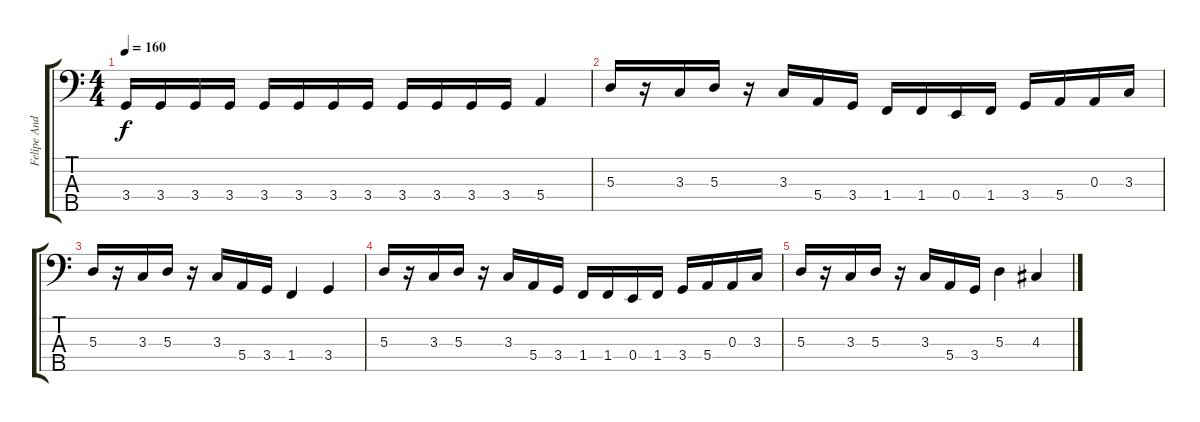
\track ("Felipe Andreoli" "Felipe And") {instrument electricbassfinger}
\staff {score tabs}
\tuning (G2 D2 A1 E1 B0) {hide}
\ts (4 4)
\tempo 160
\clef f4
\ks c
3.4.16{dy f} 3.4.16 3.4.16 3.4.16 3.4.16 3.4.16 3.4.16 3.4.16 3.4.16 3.4.16 3.4.16 3.4.16 5.4.4 |
5.3.16 r.16 3.3.16 5.3.16 r.16 3.3.16 5.4.16 3.4.16 1.4.16 1.4.16 0.4.16 1.4.16 3.4.16 5.4.16 0.3.16 3.3.16 |
5.3.16 r.16 3.3.16 5.3.16 r.16 3.3.16 5.4.16 3.4.16 1.4.4 3.4.4 |
5.3.16 r.16 3.3.16 5.3.16 r.16 3.3.16 5.4.16 3.4.16 1.4.16 1.4.16 0.4.16 1.4.16 3.4.16 5.4.16 0.3.16 3.3.16 |
5.3.16 r.16 3.3.16 5.3.16 r.16 3.3.16 5.4.16 3.4.16 5.3.4 4.3.4
